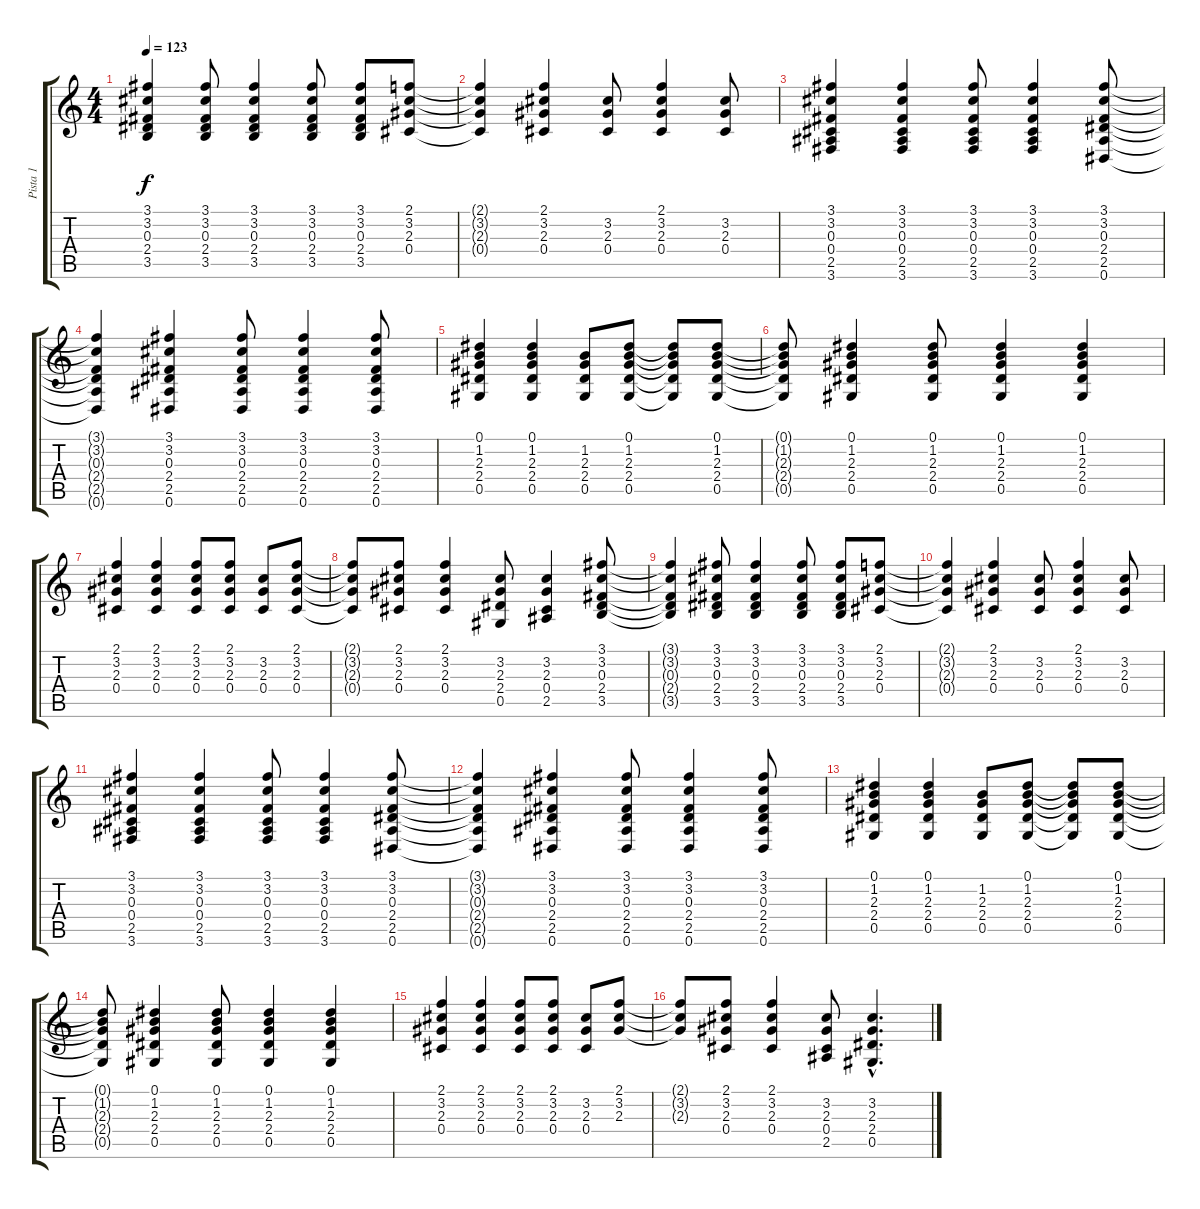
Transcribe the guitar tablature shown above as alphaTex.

\track ("Pista 1" "Pista 1") {instrument acousticguitarsteel}
\staff {score tabs}
\tuning (Eb4 Bb3 Gb3 Db3 Ab2 Eb2) {hide}
\ts (4 4)
\tempo 123
\clef g2
\ks c
(3.1{t} 3.2{t} 0.3{t} 2.4{t} 3.5{t}).4{dy f} (3.1 3.2 0.3 2.4 3.5).8 (3.1 3.2 0.3 2.4 3.5).4 (3.1 3.2 0.3 2.4 3.5).8 (3.1 3.2 0.3 2.4 3.5).8 (2.1 3.2 2.3 0.4).8 |
(2.1{t} 3.2{t} 2.3{t} 0.4{t}).4 (2.1 3.2 2.3 0.4).4 (3.2 2.3 0.4).8 (2.1 3.2 2.3 0.4).4 (3.2 2.3 0.4).8 |
(3.1 3.2 0.3 0.4 2.5 3.6).4 (3.1 3.2 0.3 0.4 2.5 3.6).4 (3.1 3.2 0.3 0.4 2.5 3.6).8 (3.1 3.2 0.3 0.4 2.5 3.6).4 (3.1 3.2 0.3 2.4 2.5 0.6).8 |
(3.1{t} 3.2{t} 0.3{t} 2.4{t} 2.5{t} 0.6{t}).4 (3.1 3.2 0.3 2.4 2.5 0.6).4 (3.1 3.2 0.3 2.4 2.5 0.6).8 (3.1 3.2 0.3 2.4 2.5 0.6).4 (3.1 3.2 0.3 2.4 2.5 0.6).8 |
(0.1 1.2 2.3 2.4 0.5).4 (0.1 1.2 2.3 2.4 0.5).4 (1.2 2.3 2.4 0.5).8 (0.1 1.2 2.3 2.4 0.5).8 (0.1{t} 1.2{t} 2.3{t} 2.4{t} 0.5{t}).8 (0.1 1.2 2.3 2.4 0.5).8 |
(0.1{t} 1.2{t} 2.3{t} 2.4{t} 0.5{t}).8 (0.1 1.2 2.3 2.4 0.5).4 (0.1 1.2 2.3 2.4 0.5).8 (0.1 1.2 2.3 2.4 0.5).4 (0.1 1.2 2.3 2.4 0.5).4 |
(2.1 3.2 2.3 0.4).4 (2.1 3.2 2.3 0.4).4 (2.1 3.2 2.3 0.4).8 (2.1 3.2 2.3 0.4).8 (3.2 2.3 0.4).8 (2.1 3.2 2.3 0.4).8 |
(2.1{t} 3.2{t} 2.3{t} 0.4{t}).8 (2.1 3.2 2.3 0.4).8 (2.1 3.2 2.3 0.4).4 (3.2 2.3 2.4 0.5).8 (3.2 2.3 0.4 2.5).4 (3.1 3.2 0.3 2.4 3.5).8 |
(3.1{t} 3.2{t} 0.3{t} 2.4{t} 3.5{t}).4 (3.1 3.2 0.3 2.4 3.5).8 (3.1 3.2 0.3 2.4 3.5).4 (3.1 3.2 0.3 2.4 3.5).8 (3.1 3.2 0.3 2.4 3.5).8 (2.1 3.2 2.3 0.4).8 |
(2.1{t} 3.2{t} 2.3{t} 0.4{t}).4 (2.1 3.2 2.3 0.4).4 (3.2 2.3 0.4).8 (2.1 3.2 2.3 0.4).4 (3.2 2.3 0.4).8 |
(3.1 3.2 0.3 0.4 2.5 3.6).4 (3.1 3.2 0.3 0.4 2.5 3.6).4 (3.1 3.2 0.3 0.4 2.5 3.6).8 (3.1 3.2 0.3 0.4 2.5 3.6).4 (3.1 3.2 0.3 2.4 2.5 0.6).8 |
(3.1{t} 3.2{t} 0.3{t} 2.4{t} 2.5{t} 0.6{t}).4 (3.1 3.2 0.3 2.4 2.5 0.6).4 (3.1 3.2 0.3 2.4 2.5 0.6).8 (3.1 3.2 0.3 2.4 2.5 0.6).4 (3.1 3.2 0.3 2.4 2.5 0.6).8 |
(0.1 1.2 2.3 2.4 0.5).4 (0.1 1.2 2.3 2.4 0.5).4 (1.2 2.3 2.4 0.5).8 (0.1 1.2 2.3 2.4 0.5).8 (0.1{t} 1.2{t} 2.3{t} 2.4{t} 0.5{t}).8 (0.1 1.2 2.3 2.4 0.5).8 |
(0.1{t} 1.2{t} 2.3{t} 2.4{t} 0.5{t}).8 (0.1 1.2 2.3 2.4 0.5).4 (0.1 1.2 2.3 2.4 0.5).8 (0.1 1.2 2.3 2.4 0.5).4 (0.1 1.2 2.3 2.4 0.5).4 |
(2.1 3.2 2.3 0.4).4 (2.1 3.2 2.3 0.4).4 (2.1 3.2 2.3 0.4).8 (2.1 3.2 2.3 0.4).8 (3.2 2.3 0.4).8 (2.1 3.2 2.3).8 |
(2.1{t} 3.2{t} 2.3{t}).8 (2.1 3.2 2.3 0.4).8 (2.1 3.2 2.3 0.4).4 (3.2 2.3 0.4 2.5).8 (3.2{hac} 2.3{hac} 2.4{hac} 0.5{hac}).4{d}
